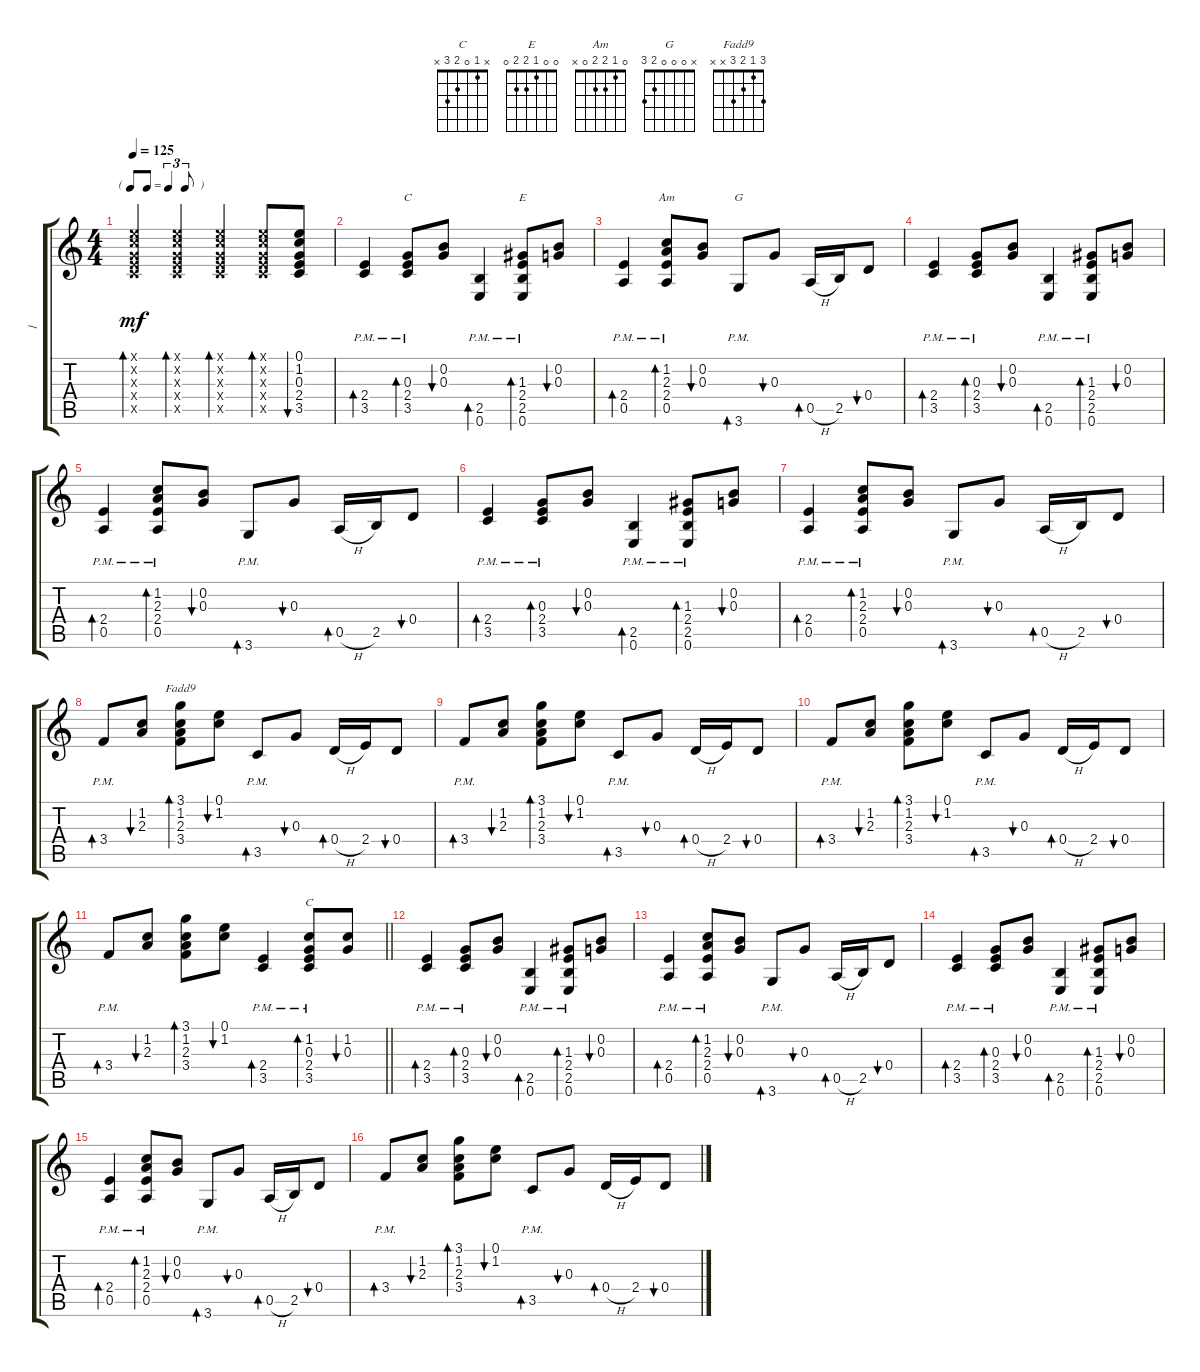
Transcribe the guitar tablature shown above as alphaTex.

\track ("1" "1") {instrument overdrivenguitar}
\staff {score tabs}
\tuning (E4 B3 G3 D3 A2 E2) {hide}
\chord ("C" 0 1 0 2 3 x)
\chord ("E" 0 0 1 2 2 0)
\chord ("Am" 0 1 2 2 0 x)
\chord ("G" x 0 0 0 2 3)
\chord ("Fadd9" 3 1 2 3 x x)
\chord ("C" x 1 0 2 3 x)
\ts (4 4)
\tf triplet8th
\tempo 125
\clef g2
\ks c
(0.1{x} 1.2{x} 0.3{x} 2.4{x} 3.5{x}).4{bd 30 dy mf instrument overdrivenguitar} (0.1{x} 1.2{x} 0.3{x} 2.4{x} 3.5{x}).4{bd 30} (0.1{x} 1.2{x} 0.3{x} 2.4{x} 3.5{x}).4{bd 30} (0.1{x} 1.2{x} 0.3{x} 2.4{x} 3.5{x}).8{bd 30} (0.1 1.2 0.3 2.4 3.5).8{bu 30} |
(2.4{pm} 3.5{pm}).4{bd 30} (0.3{pm} 2.4{pm} 3.5{pm}).8{bd 30 ch "C"} (0.2 0.3).8{bu 30} (2.5{pm} 0.6{pm}).4{bd 30} (1.3{pm} 2.4{pm} 2.5{pm} 0.6{pm}).8{bd 30 ch "E"} (0.2 0.3).8{bu 30} |
(2.4{pm} 0.5{pm}).4{bd 30} (1.2{pm} 2.3{pm} 2.4{pm} 0.5{pm}).8{bd 30 ch "Am"} (0.2 0.3).8{bu 30} 3.6{pm}.8{bd 30 ch "G"} 0.3.8{bu 30} 0.5{h}.16{bd 30} 2.5.16 0.4.8{bu 30} |
(2.4{pm} 3.5{pm}).4{bd 30} (0.3{pm} 2.4{pm} 3.5{pm}).8{bd 30} (0.2 0.3).8{bu 30} (2.5{pm} 0.6{pm}).4{bd 30} (1.3{pm} 2.4{pm} 2.5{pm} 0.6{pm}).8{bd 30} (0.2 0.3).8{bu 30} |
(2.4{pm} 0.5{pm}).4{bd 30} (1.2{pm} 2.3{pm} 2.4{pm} 0.5{pm}).8{bd 30} (0.2 0.3).8{bu 30} 3.6{pm}.8{bd 30} 0.3.8{bu 30} 0.5{h}.16{bd 30} 2.5.16 0.4.8{bu 30} |
(2.4{pm} 3.5{pm}).4{bd 30} (0.3{pm} 2.4{pm} 3.5{pm}).8{bd 30} (0.2 0.3).8{bu 30} (2.5{pm} 0.6{pm}).4{bd 30} (1.3{pm} 2.4{pm} 2.5{pm} 0.6{pm}).8{bd 30} (0.2 0.3).8{bu 30} |
(2.4{pm} 0.5{pm}).4{bd 30} (1.2{pm} 2.3{pm} 2.4{pm} 0.5{pm}).8{bd 30} (0.2 0.3).8{bu 30} 3.6{pm}.8{bd 30} 0.3.8{bu 30} 0.5{h}.16{bd 30} 2.5.16 0.4.8{bu 30} |
3.4{pm}.8{bd 30} (1.2 2.3).8{bu 30} (3.1 1.2 2.3 3.4).8{bd 30 ch "Fadd9"} (0.1 1.2).8{bu 30} 3.5{pm}.8{bd 30} 0.3.8{bu 30} 0.4{h}.16{bd 30} 2.4.16 0.4.8{bu 30} |
3.4{pm}.8{bd 30} (1.2 2.3).8{bu 30} (3.1 1.2 2.3 3.4).8{bd 30} (0.1 1.2).8{bu 30} 3.5{pm}.8{bd 30} 0.3.8{bu 30} 0.4{h}.16{bd 30} 2.4.16 0.4.8{bu 30} |
3.4{pm}.8{bd 30} (1.2 2.3).8{bu 30} (3.1 1.2 2.3 3.4).8{bd 30} (0.1 1.2).8{bu 30} 3.5{pm}.8{bd 30} 0.3.8{bu 30} 0.4{h}.16{bd 30} 2.4.16 0.4.8{bu 30} |
\barLineRight lightlight
3.4{pm}.8{bd 30} (1.2 2.3).8{bu 30} (3.1 1.2 2.3 3.4).8{bd 30} (0.1 1.2).8{bu 30} (2.4{pm} 3.5{pm}).4{bd 30} (1.2{pm} 0.3{pm} 2.4{pm} 3.5{pm}).8{bd 30 ch "C"} (1.2 0.3).8{bu 30} |
(2.4{pm} 3.5{pm}).4{bd 30} (0.3{pm} 2.4{pm} 3.5{pm}).8{bd 30} (0.2 0.3).8{bu 30} (2.5{pm} 0.6{pm}).4{bd 30} (1.3{pm} 2.4{pm} 2.5{pm} 0.6{pm}).8{bd 30} (0.2 0.3).8{bu 30} |
(2.4{pm} 0.5{pm}).4{bd 30} (1.2{pm} 2.3{pm} 2.4{pm} 0.5{pm}).8{bd 30} (0.2 0.3).8{bu 30} 3.6{pm}.8{bd 30} 0.3.8{bu 30} 0.5{h}.16{bd 30} 2.5.16 0.4.8{bu 30} |
(2.4{pm} 3.5{pm}).4{bd 30} (0.3{pm} 2.4{pm} 3.5{pm}).8{bd 30} (0.2 0.3).8{bu 30} (2.5{pm} 0.6{pm}).4{bd 30} (1.3{pm} 2.4{pm} 2.5{pm} 0.6{pm}).8{bd 30} (0.2 0.3).8{bu 30} |
(2.4{pm} 0.5{pm}).4{bd 30} (1.2{pm} 2.3{pm} 2.4{pm} 0.5{pm}).8{bd 30} (0.2 0.3).8{bu 30} 3.6{pm}.8{bd 30} 0.3.8{bu 30} 0.5{h}.16{bd 30} 2.5.16 0.4.8{bu 30} |
3.4{pm}.8{bd 30} (1.2 2.3).8{bu 30} (3.1 1.2 2.3 3.4).8{bd 30} (0.1 1.2).8{bu 30} 3.5{pm}.8{bd 30} 0.3.8{bu 30} 0.4{h}.16{bd 30} 2.4.16 0.4.8{bu 30}
